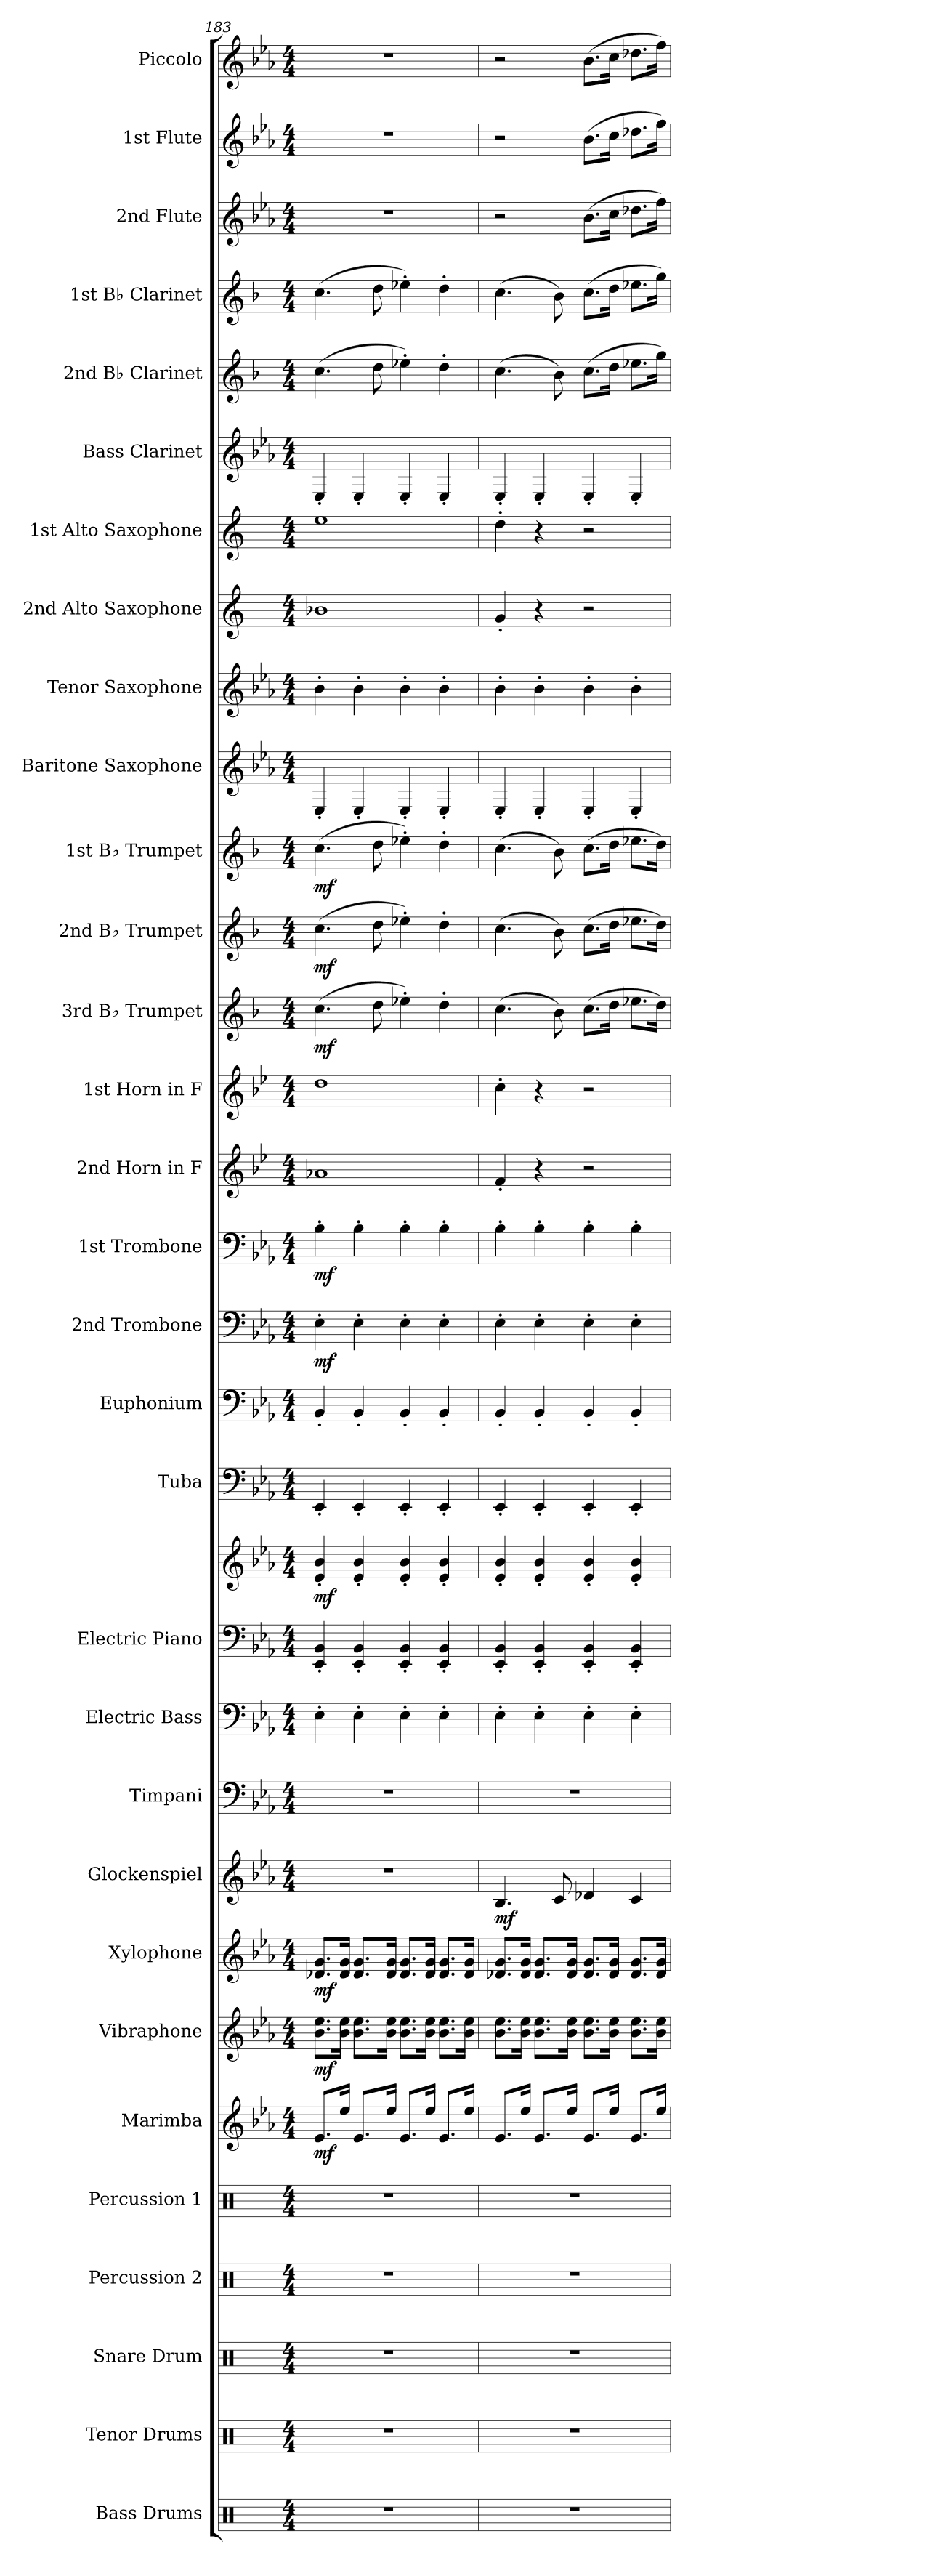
**kern	**kern	**kern	**kern	**kern	**kern	**dynam	**kern	**dynam	**kern	**dynam	**kern	**dynam	**kern	**kern	**kern	**kern	**dynam	**kern	**kern	**kern	**dynam	**kern	**dynam	**kern	**kern	**kern	**dynam	**kern	**dynam	**kern	**dynam	**kern	**kern	**kern	**kern	**kern	**kern	**kern	**kern	**kern	**kern
*part31	*part30	*part29	*part28	*part27	*part26	*part26	*part25	*part25	*part24	*part24	*part23	*part23	*part22	*part21	*part20	*part20	*part20	*part19	*part18	*part17	*part17	*part16	*part16	*part15	*part14	*part13	*part13	*part12	*part12	*part11	*part11	*part10	*part9	*part8	*part7	*part6	*part5	*part4	*part3	*part2	*part1
*staff32	*staff31	*staff30	*staff29	*staff28	*staff27	*staff27	*staff26	*staff26	*staff25	*staff25	*staff24	*staff24	*staff23	*staff22	*staff21	*staff20	*staff20/21	*staff19	*staff18	*staff17	*staff17	*staff16	*staff16	*staff15	*staff14	*staff13	*staff13	*staff12	*staff12	*staff11	*staff11	*staff10	*staff9	*staff8	*staff7	*staff6	*staff5	*staff4	*staff3	*staff2	*staff1
*I"Bass Drums	*I"Tenor Drums	*I"Snare Drum	*I"Percussion 2	*I"Percussion 1	*I"Marimba	*	*I"Vibraphone	*	*I"Xylophone	*	*I"Glockenspiel	*	*I"Timpani	*I"Electric Bass	*I"Electric Piano	*	*	*I"Tuba	*I"Euphonium	*I"2nd Trombone	*	*I"1st Trombone	*	*I"2nd Horn in F	*I"1st Horn in F	*I"3rd B♭ Trumpet	*	*I"2nd B♭ Trumpet	*	*I"1st B♭ Trumpet	*	*I"Baritone Saxophone	*I"Tenor Saxophone	*I"2nd Alto Saxophone	*I"1st Alto Saxophone	*I"Bass Clarinet	*I"2nd B♭ Clarinet	*I"1st B♭ Clarinet	*I"2nd Flute	*I"1st Flute	*I"Piccolo
*I'B.D.	*I'T.D.	*I'S.D.	*I'Perc.	*I'Perc.	*I'Mrm.	*	*I'Vib.	*	*I'Xyl.	*	*I'Glock.	*	*I'Timp.	*I'El. B.	*I'El. Pno.	*	*	*I'Tba.	*I'Euph.	*I'Tbn.	*	*I'Tbn.	*	*	*	*I'B♭ Tpt.	*	*I'B♭ Tpt.	*	*I'B♭ Tpt.	*	*I'Bar. Sax.	*I'T. Sax.	*I'A. Sax.	*I'A. Sax.	*I'B. Cl.	*I'B♭ Cl.	*I'B♭ Cl.	*I'Fl.	*I'Fl.	*I'Picc.
!!LO:PB:g=z
*clefX	*clefX	*clefX	*clefX	*clefX	*clefG2	*	*clefG2	*	*clefG2	*	*clefG2	*	*clefF4	*clefF4	*clefF4	*clefG2	*	*clefF4	*clefF4	*clefF4	*	*clefF4	*	*clefG2	*clefG2	*clefG2	*	*clefG2	*	*clefG2	*	*clefG2	*clefG2	*clefG2	*clefG2	*clefG2	*clefG2	*clefG2	*clefG2	*clefG2	*clefG2
*	*	*	*	*	*	*	*	*	*ITrd-7c-12	*	*ITrd-14c-24	*	*	*ITrd7c12	*	*	*	*	*	*	*	*	*	*ITrd4c7	*ITrd4c7	*ITrd1c2	*	*ITrd1c2	*	*ITrd1c2	*	*ITrd12c21	*ITrd8c14	*ITrd5c9	*ITrd5c9	*ITrd8c14	*ITrd1c2	*ITrd1c2	*	*	*ITrd-7c-12
*k[]	*k[]	*k[]	*k[]	*k[]	*k[b-e-a-]	*	*k[b-e-a-]	*	*k[b-e-a-]	*	*k[b-e-a-]	*	*k[b-e-a-]	*k[b-e-a-]	*k[b-e-a-]	*k[b-e-a-]	*	*k[b-e-a-]	*k[b-e-a-]	*k[b-e-a-]	*	*k[b-e-a-]	*	*k[b-e-a-]	*k[b-e-a-]	*k[b-e-a-]	*	*k[b-e-a-]	*	*k[b-e-a-]	*	*k[b-e-a-]	*k[b-e-a-]	*k[b-e-a-]	*k[b-e-a-]	*k[b-e-a-]	*k[b-e-a-]	*k[b-e-a-]	*k[b-e-a-]	*k[b-e-a-]	*k[b-e-a-]
*M4/4	*M4/4	*M4/4	*M4/4	*M4/4	*M4/4	*	*M4/4	*	*M4/4	*	*M4/4	*	*M4/4	*M4/4	*M4/4	*M4/4	*	*M4/4	*M4/4	*M4/4	*	*M4/4	*	*M4/4	*M4/4	*M4/4	*	*M4/4	*	*M4/4	*	*M4/4	*M4/4	*M4/4	*M4/4	*M4/4	*M4/4	*M4/4	*M4/4	*M4/4	*M4/4
=183	=183	=183	=183	=183	=183	=183	=183	=183	=183	=183	=183	=183	=183	=183	=183	=183	=183	=183	=183	=183	=183	=183	=183	=183	=183	=183	=183	=183	=183	=183	=183	=183	=183	=183	=183	=183	=183	=183	=183	=183	=183
!	!	!	!	!	!	!LO:DY:b	!	!LO:DY:b	!	!LO:DY:b	!	!	!	!	!	!	!LO:DY:b	!	!	!	!LO:DY:b	!	!LO:DY:b	!	!	!	!LO:DY:b	!	!LO:DY:b	!	!LO:DY:b	!	!	!	!	!	!	!	!	!	!
1r	1r	1r	1r	1r	8.e-/L	mf	8.b-\ 8.ee-\L	mf	8.dd-X/ 8.gg/L	mf	1r	.	1r	4EE-'\	4EE-/' 4BB-/'	4e-/' 4b-/'	mf	4EE-'/	4BB-'/	4E-'\	mf	4B-'\	mf	1d-X	1g	(4.b-\	mf	(4.b-\	mf	(4.b-\	mf	4EE-'/	4B-'\	1d-X	1g	4EE-'/	(4.b-\	(4.b-\	1r	1r	1r
.	.	.	.	.	16ee-/Jk	.	16b-\ 16ee-\Jk	.	16dd-/ 16gg/Jk	.	.	.	.	.	.	.	.	.	.	.	.	.	.	.	.	.	.	.	.	.	.	.	.	.	.	.	.	.	.	.	.
.	.	.	.	.	8.e-/L	.	8.b-\ 8.ee-\L	.	8.dd-/ 8.gg/L	.	.	.	.	4EE-'\	4EE-/' 4BB-/'	4e-/' 4b-/'	.	4EE-'/	4BB-'/	4E-'\	.	4B-'\	.	.	.	.	.	.	.	.	.	4EE-'/	4B-'\	.	.	4EE-'/	.	.	.	.	.
.	.	.	.	.	.	.	.	.	.	.	.	.	.	.	.	.	.	.	.	.	.	.	.	.	.	8cc\	.	8cc\	.	8cc\	.	.	.	.	.	.	8cc\	8cc\	.	.	.
.	.	.	.	.	16ee-/Jk	.	16b-\ 16ee-\Jk	.	16dd-/ 16gg/Jk	.	.	.	.	.	.	.	.	.	.	.	.	.	.	.	.	.	.	.	.	.	.	.	.	.	.	.	.	.	.	.	.
.	.	.	.	.	8.e-/L	.	8.b-\ 8.ee-\L	.	8.dd-/ 8.gg/L	.	.	.	.	4EE-'\	4EE-/' 4BB-/'	4e-/' 4b-/'	.	4EE-'/	4BB-'/	4E-'\	.	4B-'\	.	.	.	4dd-X'\)	.	4dd-X'\)	.	4dd-X'\)	.	4EE-'/	4B-'\	.	.	4EE-'/	4dd-X'\)	4dd-X'\)	.	.	.
.	.	.	.	.	16ee-/Jk	.	16b-\ 16ee-\Jk	.	16dd-/ 16gg/Jk	.	.	.	.	.	.	.	.	.	.	.	.	.	.	.	.	.	.	.	.	.	.	.	.	.	.	.	.	.	.	.	.
.	.	.	.	.	8.e-/L	.	8.b-\ 8.ee-\L	.	8.dd-/ 8.gg/L	.	.	.	.	4EE-'\	4EE-/' 4BB-/'	4e-/' 4b-/'	.	4EE-'/	4BB-'/	4E-'\	.	4B-'\	.	.	.	4cc'\	.	4cc'\	.	4cc'\	.	4EE-'/	4B-'\	.	.	4EE-'/	4cc'\	4cc'\	.	.	.
.	.	.	.	.	16ee-/Jk	.	16b-\ 16ee-\Jk	.	16dd-/ 16gg/Jk	.	.	.	.	.	.	.	.	.	.	.	.	.	.	.	.	.	.	.	.	.	.	.	.	.	.	.	.	.	.	.	.
=184	=184	=184	=184	=184	=184	=184	=184	=184	=184	=184	=184	=184	=184	=184	=184	=184	=184	=184	=184	=184	=184	=184	=184	=184	=184	=184	=184	=184	=184	=184	=184	=184	=184	=184	=184	=184	=184	=184	=184	=184	=184
!	!	!	!	!	!	!	!	!	!	!	!	!LO:DY:b	!	!	!	!	!	!	!	!	!	!	!	!	!	!	!	!	!	!	!	!	!	!	!	!	!	!	!	!	!
1r	1r	1r	1r	1r	8.e-/L	.	8.b-\ 8.ee-\L	.	8.dd-X/ 8.gg/L	.	4.bb-/	mf	1r	4EE-'\	4EE-/' 4BB-/'	4e-/' 4b-/'	.	4EE-'/	4BB-'/	4E-'\	.	4B-'\	.	4B-'/	4f'\	(4.b-\	.	(4.b-\	.	(4.b-\	.	4EE-'/	4B-'\	4B-'/	4f'\	4EE-'/	(4.b-\	(4.b-\	2r	2r	2r
.	.	.	.	.	16ee-/Jk	.	16b-\ 16ee-\Jk	.	16dd-/ 16gg/Jk	.	.	.	.	.	.	.	.	.	.	.	.	.	.	.	.	.	.	.	.	.	.	.	.	.	.	.	.	.	.	.	.
.	.	.	.	.	8.e-/L	.	8.b-\ 8.ee-\L	.	8.dd-/ 8.gg/L	.	.	.	.	4EE-'\	4EE-/' 4BB-/'	4e-/' 4b-/'	.	4EE-'/	4BB-'/	4E-'\	.	4B-'\	.	4r	4r	.	.	.	.	.	.	4EE-'/	4B-'\	4r	4r	4EE-'/	.	.	.	.	.
.	.	.	.	.	.	.	.	.	.	.	8ccc/	.	.	.	.	.	.	.	.	.	.	.	.	.	.	8a-\)	.	8a-\)	.	8a-\)	.	.	.	.	.	.	8a-\)	8a-\)	.	.	.
.	.	.	.	.	16ee-/Jk	.	16b-\ 16ee-\Jk	.	16dd-/ 16gg/Jk	.	.	.	.	.	.	.	.	.	.	.	.	.	.	.	.	.	.	.	.	.	.	.	.	.	.	.	.	.	.	.	.
.	.	.	.	.	8.e-/L	.	8.b-\ 8.ee-\L	.	8.dd-/ 8.gg/L	.	4ddd-X/	.	.	4EE-'\	4EE-/' 4BB-/'	4e-/' 4b-/'	.	4EE-'/	4BB-'/	4E-'\	.	4B-'\	.	2r	2r	(8.b-\L	.	(8.b-\L	.	(8.b-\L	.	4EE-'/	4B-'\	2r	2r	4EE-'/	(8.b-\L	(8.b-\L	(8.b-\L	(8.b-\L	(8.bb-\L
.	.	.	.	.	16ee-/Jk	.	16b-\ 16ee-\Jk	.	16dd-/ 16gg/Jk	.	.	.	.	.	.	.	.	.	.	.	.	.	.	.	.	16cc\Jk	.	16cc\Jk	.	16cc\Jk	.	.	.	.	.	.	16cc\Jk	16cc\Jk	16cc\Jk	16cc\Jk	16ccc\Jk
.	.	.	.	.	8.e-/L	.	8.b-\ 8.ee-\L	.	8.dd-/ 8.gg/L	.	4ccc/	.	.	4EE-'\	4EE-/' 4BB-/'	4e-/' 4b-/'	.	4EE-'/	4BB-'/	4E-'\	.	4B-'\	.	.	.	8.dd-X\L	.	8.dd-X\L	.	8.dd-X\L	.	4EE-'/	4B-'\	.	.	4EE-'/	8.dd-X\L	8.dd-X\L	8.dd-X\L	8.dd-X\L	8.ddd-X\L
.	.	.	.	.	16ee-/Jk	.	16b-\ 16ee-\Jk	.	16dd-/ 16gg/Jk	.	.	.	.	.	.	.	.	.	.	.	.	.	.	.	.	16cc\Jk)	.	16cc\Jk)	.	16cc\Jk)	.	.	.	.	.	.	16ff\Jk)	16ff\Jk)	16ff\Jk)	16ff\Jk)	16fff\Jk)
=	=	=	=	=	=	=	=	=	=	=	=	=	=	=	=	=	=	=	=	=	=	=	=	=	=	=	=	=	=	=	=	=	=	=	=	=	=	=	=	=	=
*-	*-	*-	*-	*-	*-	*-	*-	*-	*-	*-	*-	*-	*-	*-	*-	*-	*-	*-	*-	*-	*-	*-	*-	*-	*-	*-	*-	*-	*-	*-	*-	*-	*-	*-	*-	*-	*-	*-	*-	*-	*-
